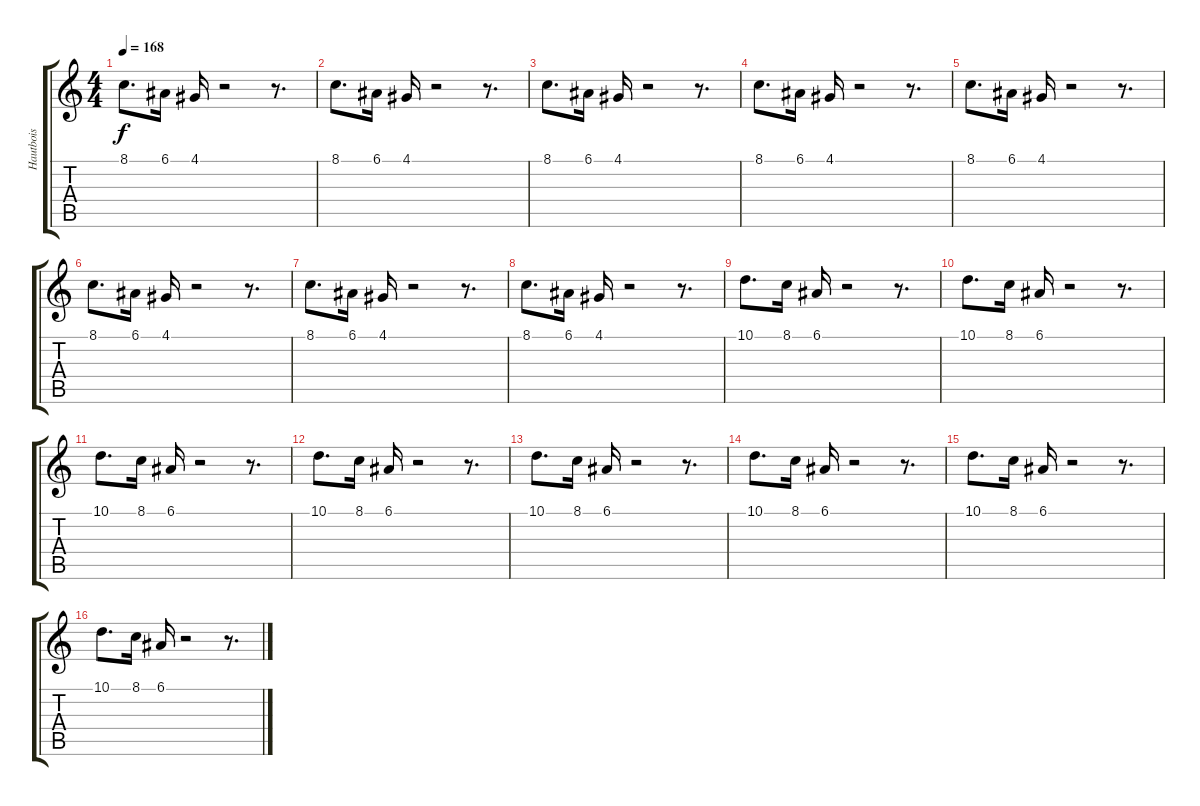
\track ("Hautbois" "Hautbois") {instrument oboe}
\staff {score tabs}
\tuning (E4 B3 G3 D3 A2 E2) {hide}
\ts (4 4)
\tempo 168
\clef g2
\ks c
8.1.8{d dy f} 6.1.16 4.1.16 r.2 r.8{d} |
8.1.8{d} 6.1.16 4.1.16 r.2 r.8{d} |
8.1.8{d} 6.1.16 4.1.16 r.2 r.8{d} |
8.1.8{d} 6.1.16 4.1.16 r.2 r.8{d} |
8.1.8{d} 6.1.16 4.1.16 r.2 r.8{d} |
8.1.8{d} 6.1.16 4.1.16 r.2 r.8{d} |
8.1.8{d} 6.1.16 4.1.16 r.2 r.8{d} |
8.1.8{d} 6.1.16 4.1.16 r.2 r.8{d} |
10.1.8{d} 8.1.16 6.1.16 r.2 r.8{d} |
10.1.8{d} 8.1.16 6.1.16 r.2 r.8{d} |
10.1.8{d} 8.1.16 6.1.16 r.2 r.8{d} |
10.1.8{d} 8.1.16 6.1.16 r.2 r.8{d} |
10.1.8{d} 8.1.16 6.1.16 r.2 r.8{d} |
10.1.8{d} 8.1.16 6.1.16 r.2 r.8{d} |
10.1.8{d} 8.1.16 6.1.16 r.2 r.8{d} |
10.1.8{d} 8.1.16 6.1.16 r.2 r.8{d}
